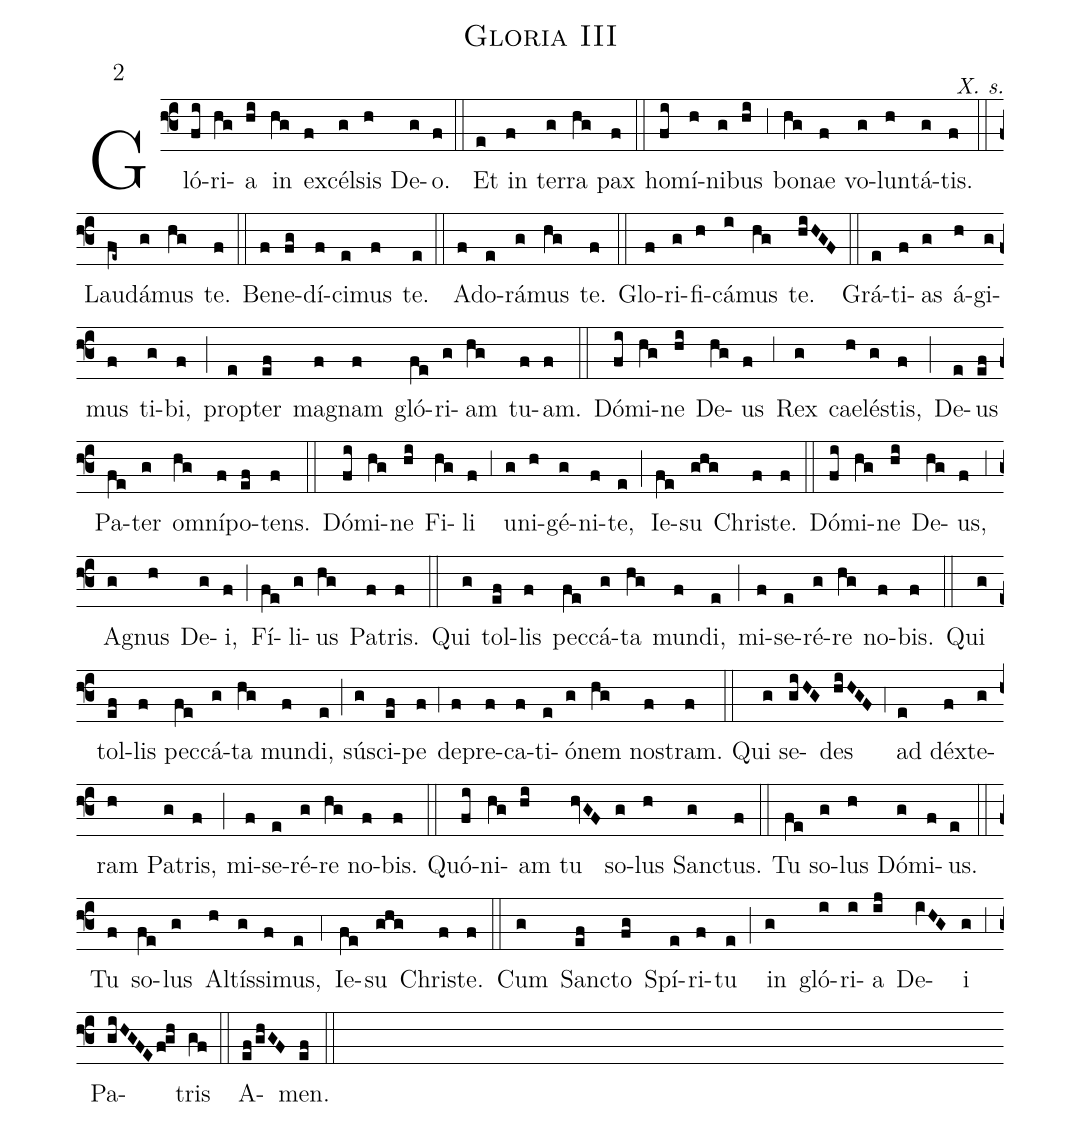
name:Gloria III;
mode:2;
commentary:X. s.;
%%
(f3)
Gló(fi)ri(hg)a(hi) in(hg) ex(f)cél(g)sis(h) De(g)o.(f) (::)
Et(e) in(f) te(g)rra(hg) pax(f) (::)
ho(fi)mí(h)ni(g)bus(hi) (,3) bo(hg)nae(f) vo(g)lun(h)tá(g)tis.(f) (::)
Laud(fe~)á(g)mus(hg) te.(f) (::)
Ben(f)e(fg)dí(f)ci(e)mus(f) te.(e) (::)
Ad(f)o(e)rá(g)mus(hg) te.(f) (::)
Glo(f)ri(g)fi(h)cá(i)mus(hg) te.(hiHGF) (::)
Grá(e)ti(f)as(g) á(h)gi(g)mus(f) ti(g)bi,(f) (;) prop(e)ter(ef) mag(f)nam(f) gló(fe)ri(g)am(hg) tu(f)am.(f) (::)
Dó(fi)mi(hg)ne(hi) De(hg)us(f) (,3) Rex(g) cae(h)lés(g)tis,(f) (;) De(e)us(ef) Pa(fe)ter(g) om(hg)ní(f)po(ef)tens.(f) (::)
Dó(fi)mi(hg)ne(hi) Fi(hg)li(f) (,3) un(g)i(h)gé(g)ni(f)te,(e) (;) Ie(fe)su(ghg) Chri(f)ste.(f) (::)
Dó(fi)mi(hg)ne(hi) De(hg)us,(f) (,3) A(g)gnus(h) De(g)i,(f) (;) Fí(fe)li(g)us(hg) Pa(f)tris.(f) (::)
Qui(g) tol(ef)lis(f) pec(fe)cá(g)ta(hg) mun(f)di,(e) (;) mi(f)se(e)ré(g)re(hg) no(f)bis.(f) (::)
Qui(g) tol(ef)lis(f) pec(fe)cá(g)ta(hg) mun(f)di,(e) (;) sú(g)sci(ef)pe(f) (,4)
de(f)pre(f)ca(f)ti(e)ó(g)nem(hg) nos(f)tram.(f) (::)
Qui(g) se(gi/HG)des(hi/HGF) (,4) ad(e) déx(f)te(g)ram(h) Pa(g)tris,(f) (;) mi(f)se(e)ré(g)re(hg) no(f)bis.(f) (::)
Quó(fi)ni(hg)am(hi) tu(hvGF) so(g)lus(h) Sanc(g)tus.(f) (::)
Tu(fe) so(g)lus(h) Dó(g)mi(f)us.(e) (::)
Tu(f) so(fe)lus(g) Al(h)tís(g)si(f)mus,(e) (,4) Ie(fe)su(ghg) Chri(f)ste.(f) (::)
Cum(g) San(ef)cto(fg) Spí(e)ri(f)tu(e) (;) in(g) gló(i)ri(i)a(ij) De(iVHG)i(g) (,3) Pa(giHGFEf!gh)tris(gf) (::)
A(ef/ghGF)men.(ef) (::)
